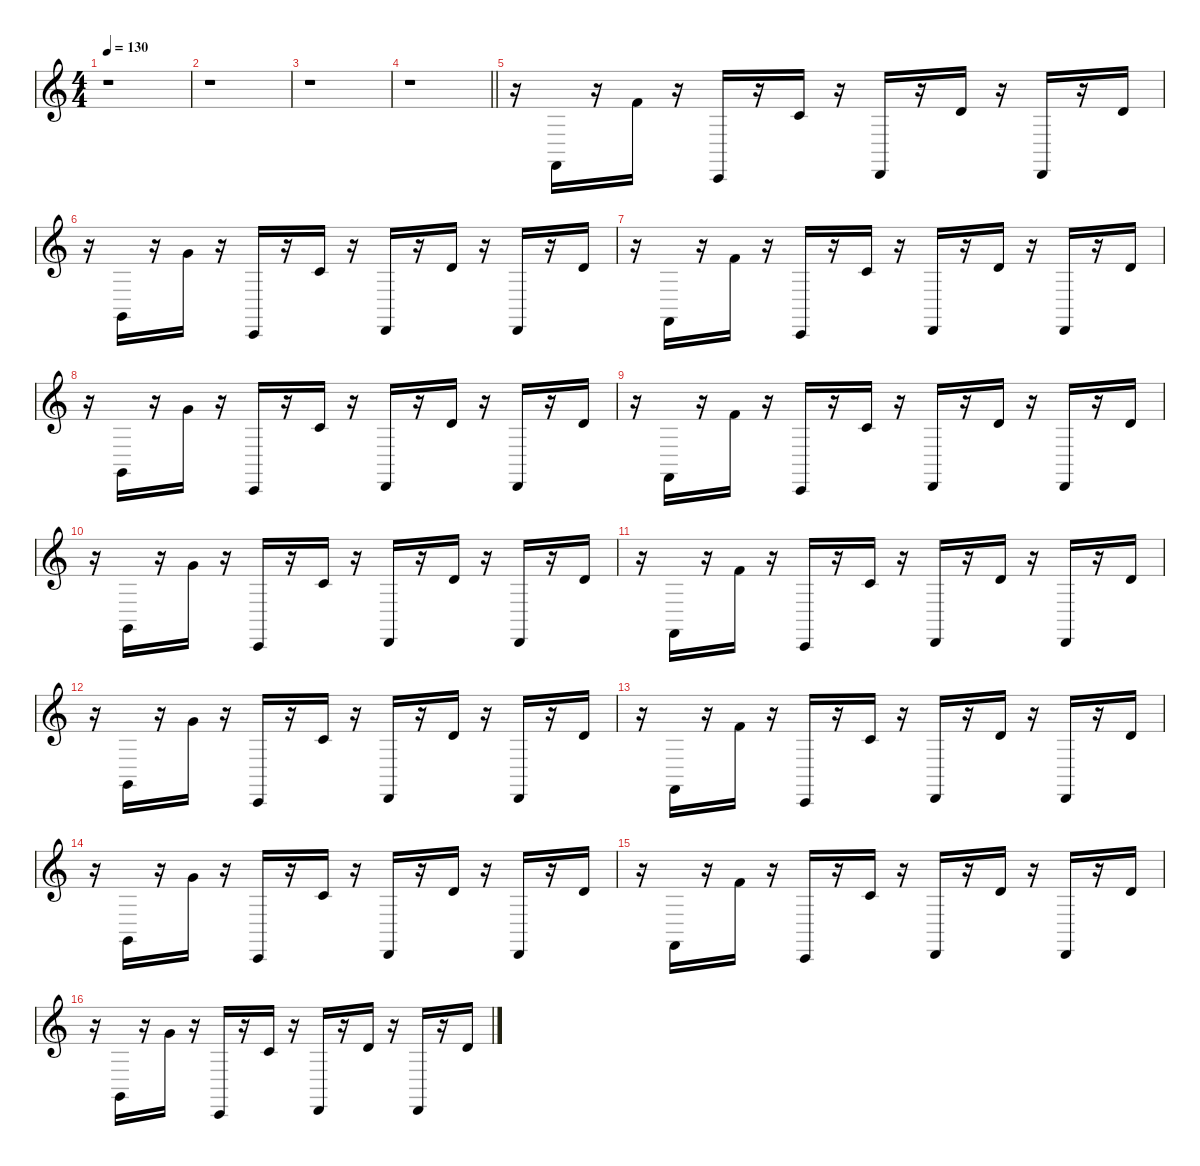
\defaultSystemsLayout 4
\hideDynamics
\bracketExtendMode nobrackets
\singleTrackTrackNamePolicy hidden
\multiTrackTrackNamePolicy hidden
\otherSystemsTrackNameOrientation horizontal
\track ("Synth 1-RH-b-hid" "led.synth.") {defaultSystemsLayout 4 instrument lead8bassandlead}
\staff {score}
\tuning (E4 B3 G3 D3 A2 E2 B1)
\ts (4 4)
\tempo 130
\clef g2
\ks c
r.1{dy f beam Down} |
r.1{beam Down} |
r.1{beam Down} |
\barLineRight lightlight
r.1{beam Down} |
r.16{beam Down} 1.6.16{beam Up} r.16{beam Up} 1.1.16{beam Up} r.16{beam Up} 1.7.16{beam Up} r.16{beam Up} 1.2.16{beam Up} r.16{beam Up} 3.7.16{beam Up} r.16{beam Up} 3.2.16{beam Up} r.16{beam Up} 3.7.16{beam Up} r.16{beam Up} 3.2.16{beam Up} |
r.16{beam Down} 3.6.16{beam Up} r.16{beam Up} 3.1.16{beam Up} r.16{beam Up} 1.7.16{beam Up} r.16{beam Up} 1.2.16{beam Up} r.16{beam Up} 3.7.16{beam Up} r.16{beam Up} 3.2.16{beam Up} r.16{beam Up} 3.7.16{beam Up} r.16{beam Up} 3.2.16{beam Up} |
r.16{beam Down} 1.6.16{beam Up} r.16{beam Up} 1.1.16{beam Up} r.16{beam Up} 1.7.16{beam Up} r.16{beam Up} 1.2.16{beam Up} r.16{beam Up} 3.7.16{beam Up} r.16{beam Up} 3.2.16{beam Up} r.16{beam Up} 3.7.16{beam Up} r.16{beam Up} 3.2.16{beam Up} |
r.16{beam Down} 3.6.16{beam Up} r.16{beam Up} 3.1.16{beam Up} r.16{beam Up} 1.7.16{beam Up} r.16{beam Up} 1.2.16{beam Up} r.16{beam Up} 3.7.16{beam Up} r.16{beam Up} 3.2.16{beam Up} r.16{beam Up} 3.7.16{beam Up} r.16{beam Up} 3.2.16{beam Up} |
r.16{beam Down} 1.6.16{beam Up} r.16{beam Up} 1.1.16{beam Up} r.16{beam Up} 1.7.16{beam Up} r.16{beam Up} 1.2.16{beam Up} r.16{beam Up} 3.7.16{beam Up} r.16{beam Up} 3.2.16{beam Up} r.16{beam Up} 3.7.16{beam Up} r.16{beam Up} 3.2.16{beam Up} |
r.16{beam Down} 3.6.16{beam Up} r.16{beam Up} 3.1.16{beam Up} r.16{beam Up} 1.7.16{beam Up} r.16{beam Up} 1.2.16{beam Up} r.16{beam Up} 3.7.16{beam Up} r.16{beam Up} 3.2.16{beam Up} r.16{beam Up} 3.7.16{beam Up} r.16{beam Up} 3.2.16{beam Up} |
r.16{beam Down} 1.6.16{beam Up} r.16{beam Up} 1.1.16{beam Up} r.16{beam Up} 1.7.16{beam Up} r.16{beam Up} 1.2.16{beam Up} r.16{beam Up} 3.7.16{beam Up} r.16{beam Up} 3.2.16{beam Up} r.16{beam Up} 3.7.16{beam Up} r.16{beam Up} 3.2.16{beam Up} |
r.16{beam Down} 3.6.16{beam Up} r.16{beam Up} 3.1.16{beam Up} r.16{beam Up} 1.7.16{beam Up} r.16{beam Up} 1.2.16{beam Up} r.16{beam Up} 3.7.16{beam Up} r.16{beam Up} 3.2.16{beam Up} r.16{beam Up} 3.7.16{beam Up} r.16{beam Up} 3.2.16{beam Up} |
r.16{beam Down} 1.6.16{beam Up} r.16{beam Up} 1.1.16{beam Up} r.16{beam Up} 1.7.16{beam Up} r.16{beam Up} 1.2.16{beam Up} r.16{beam Up} 3.7.16{beam Up} r.16{beam Up} 3.2.16{beam Up} r.16{beam Up} 3.7.16{beam Up} r.16{beam Up} 3.2.16{beam Up} |
r.16{beam Down} 3.6.16{beam Up} r.16{beam Up} 3.1.16{beam Up} r.16{beam Up} 1.7.16{beam Up} r.16{beam Up} 1.2.16{beam Up} r.16{beam Up} 3.7.16{beam Up} r.16{beam Up} 3.2.16{beam Up} r.16{beam Up} 3.7.16{beam Up} r.16{beam Up} 3.2.16{beam Up} |
r.16{beam Down} 1.6.16{beam Up} r.16{beam Up} 1.1.16{beam Up} r.16{beam Up} 1.7.16{beam Up} r.16{beam Up} 1.2.16{beam Up} r.16{beam Up} 3.7.16{beam Up} r.16{beam Up} 3.2.16{beam Up} r.16{beam Up} 3.7.16{beam Up} r.16{beam Up} 3.2.16{beam Up} |
r.16{beam Down} 3.6.16{beam Up} r.16{beam Up} 3.1.16{beam Up} r.16{beam Up} 1.7.16{beam Up} r.16{beam Up} 1.2.16{beam Up} r.16{beam Up} 3.7.16{beam Up} r.16{beam Up} 3.2.16{beam Up} r.16{beam Up} 3.7.16{beam Up} r.16{beam Up} 3.2.16{beam Up}
